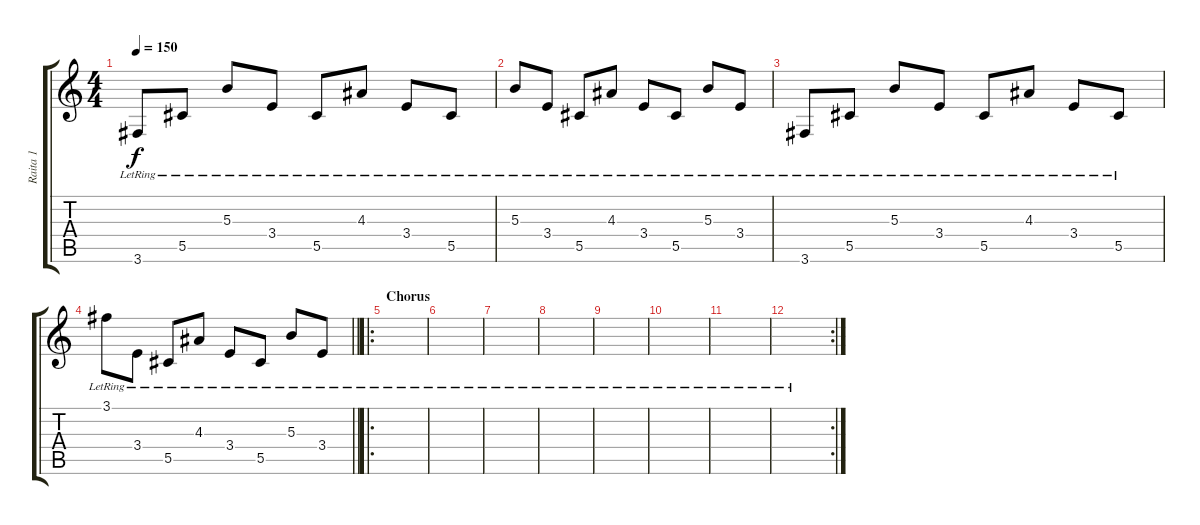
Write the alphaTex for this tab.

\track ("Raita 1" "Raita 1") {instrument electricguitarjazz}
\staff {score tabs}
\tuning (Eb4 Bb3 Gb3 Db3 Ab2 Eb2) {hide}
\ts (4 4)
\tempo 150
\clef g2
\ks c
3.6{lr}.8{dy f} 5.5{lr}.8 5.3{lr}.8 3.4{lr}.8 5.5{lr}.8 4.3{lr}.8 3.4{lr}.8 5.5{lr}.8 |
5.3{lr}.8 3.4{lr}.8 5.5{lr}.8 4.3{lr}.8 3.4{lr}.8 5.5{lr}.8 5.3{lr}.8 3.4{lr}.8 |
3.6{lr}.8 5.5{lr}.8 5.3{lr}.8 3.4{lr}.8 5.5{lr}.8 4.3{lr}.8 3.4{lr}.8 5.5{lr}.8 |
\barLineRight lightlight
3.1{lr}.8 3.4{lr}.8 5.5{lr}.8 4.3{lr}.8 3.4{lr}.8 5.5{lr}.8 5.3{lr}.8 3.4{lr}.8 |
\ro
\section ("" "Chorus")
|
|
|
|
|
|
|
\rc 2
